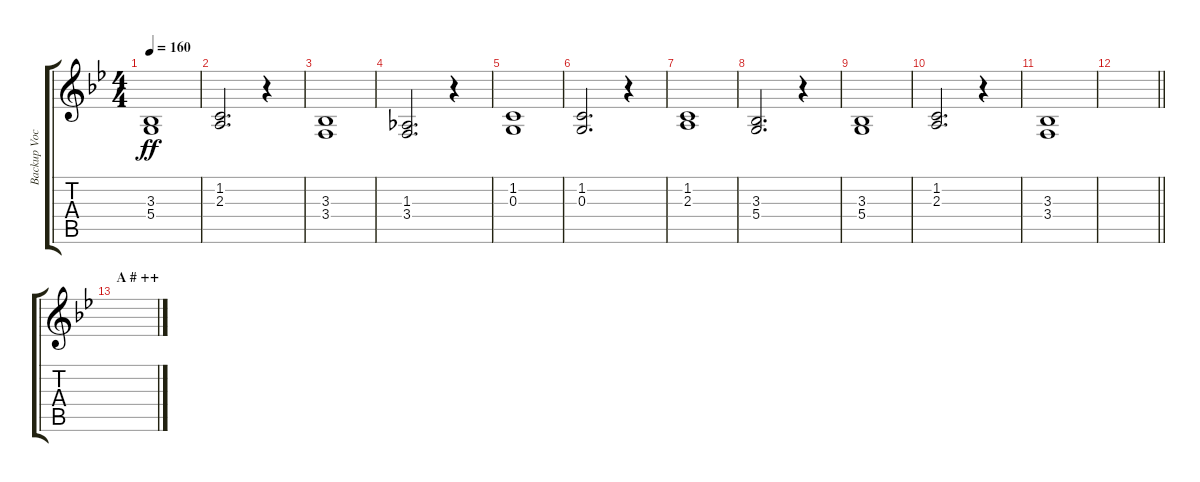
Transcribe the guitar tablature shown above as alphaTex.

\track ("Backup Vocals" "Backup Voc") {instrument altosax}
\staff {score tabs}
\tuning (E4 B3 G3 D3 A2 E2) {hide}
\ts (4 4)
\tempo 160
\clef g2
\ks bb
(3.3 5.4).1{dy ff} |
(1.2 2.3).2{d} r.4 |
(3.3 3.4).1 |
(1.3 3.4).2{d} r.4 |
(1.2 0.3).1 |
(1.2 0.3).2{d} r.4 |
(1.2 2.3).1 |
(3.3 5.4).2{d} r.4 |
(3.3 5.4).1 |
(1.2 2.3).2{d} r.4 |
(3.3 3.4).1 |
\barLineRight lightlight
|
\section ("" "A # ++")
